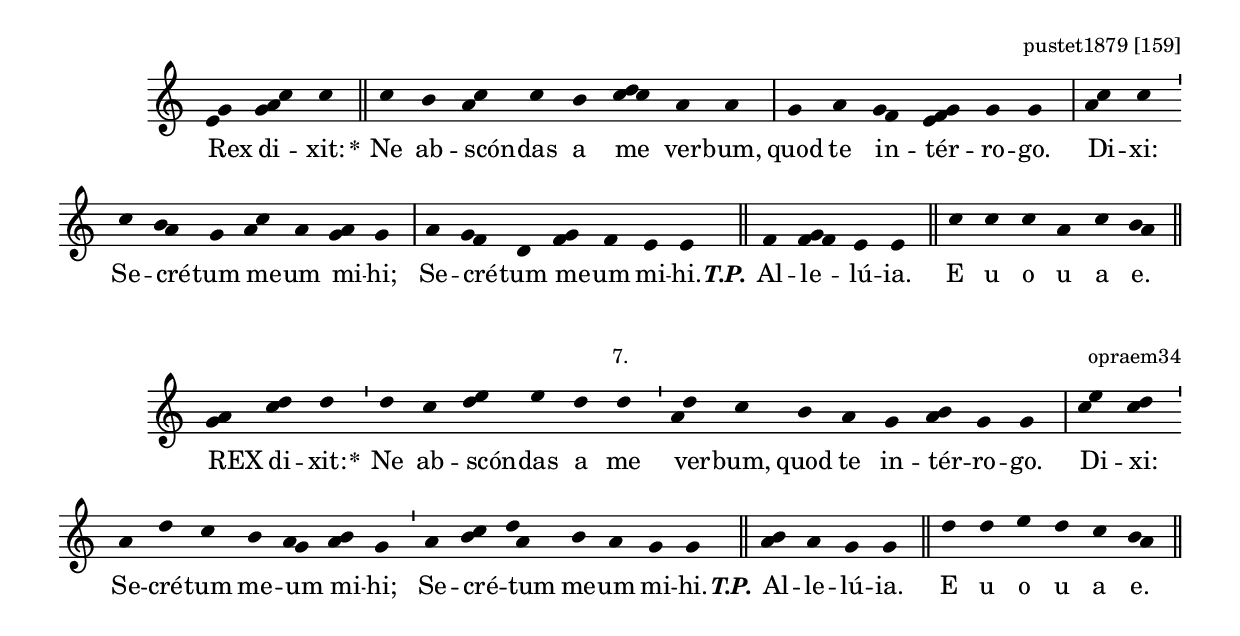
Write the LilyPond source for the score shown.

\version "2.19.32"

\include "../lib/synopsis.ily"

\score {
  \transpose c c' {
    \plainchant
    \melisma{ e4 g } \melisma{ g a c' } c' \bar "||"
    c' b \melisma{ a c' } c' b \melisma{ c' d' c' } a a \bar "|"
    g a \melisma{ g f } \melisma{ e f g } g g \bar "|"
    \melisma{ a c' } c' \bar "'"
    c' \melisma{ b a } g \melisma{ a c' } a \melisma{ g a } g \bar "|"
    a \melisma{ g f } d \melisma{ f g } f e e \bar "||"
    f \melisma{ f g f } e e \bar "||"
    c' c' c' a c' \melisma{ b a } \bar "||"
  }
  \addlyrics {
    Rex di -- xit: \set stanza = \markup{"*"}
    Ne ab -- scón -- das a me ver -- bum,
    quod te in -- tér -- ro -- go.
    Di -- xi:
    Se -- cré -- tum me -- um mi -- hi;
    Se -- cré -- tum me -- um mi -- hi.
    \set stanza = \markup{\italic{T.P.}} Al -- le -- lú -- ia.
    E u o u a e.
  }
  \header {
    fontes = "pustet1879 [159]"
  }
}

\score {
  \transpose c c' {
    \plainchant
    \melisma { g4 a } \bar "" \melisma { c' d' } d' \bar "'"
    d' \bar "" c' \melisma { d' e' } e' \bar "" d' \bar "" d' \bar "'"
    \melisma { a d' } c' \bar "" b \bar "" a \bar "" g \melisma { a b } g g \bar "|"
    \melisma { c' e' } \melisma { c' d' } \bar "'"
    a d' c' \bar "" b \melisma { a g } \bar "" \melisma { a b } g \bar "'"
    a \melisma { b c' } \melisma { d' a } \bar "" b a \bar "" g g \bar "||"
    \melisma { a b } a g g \bar "||"
    d' \bar "" d' \bar "" e' \bar "" d' \bar "" c' \bar "" \melisma { b a } \bar "||"
  }
  \addlyrics {
    REX di -- xit: \set stanza = \markup{"*"}
    Ne ab -- scón -- das a me
    ver -- bum, quod te in -- tér -- ro -- go.
    Di -- xi:
    Se -- cré -- tum me -- um mi -- hi;
    Se -- cré -- tum me -- um mi -- hi.
    \set stanza = \markup{\italic{T.P.}} Al -- le -- lú -- ia.
    E u o u a e.
  }
  \header {
    annotation = "7."
    mode = "7"
    office-part = "antiphona"
    fontes = "opraem34"
  }
}

%{
\score {
  \transpose c c' {
    \plainchant

  }
  \addlyrics {

  }
  \header {
    fontes = ""
  }
}
%}